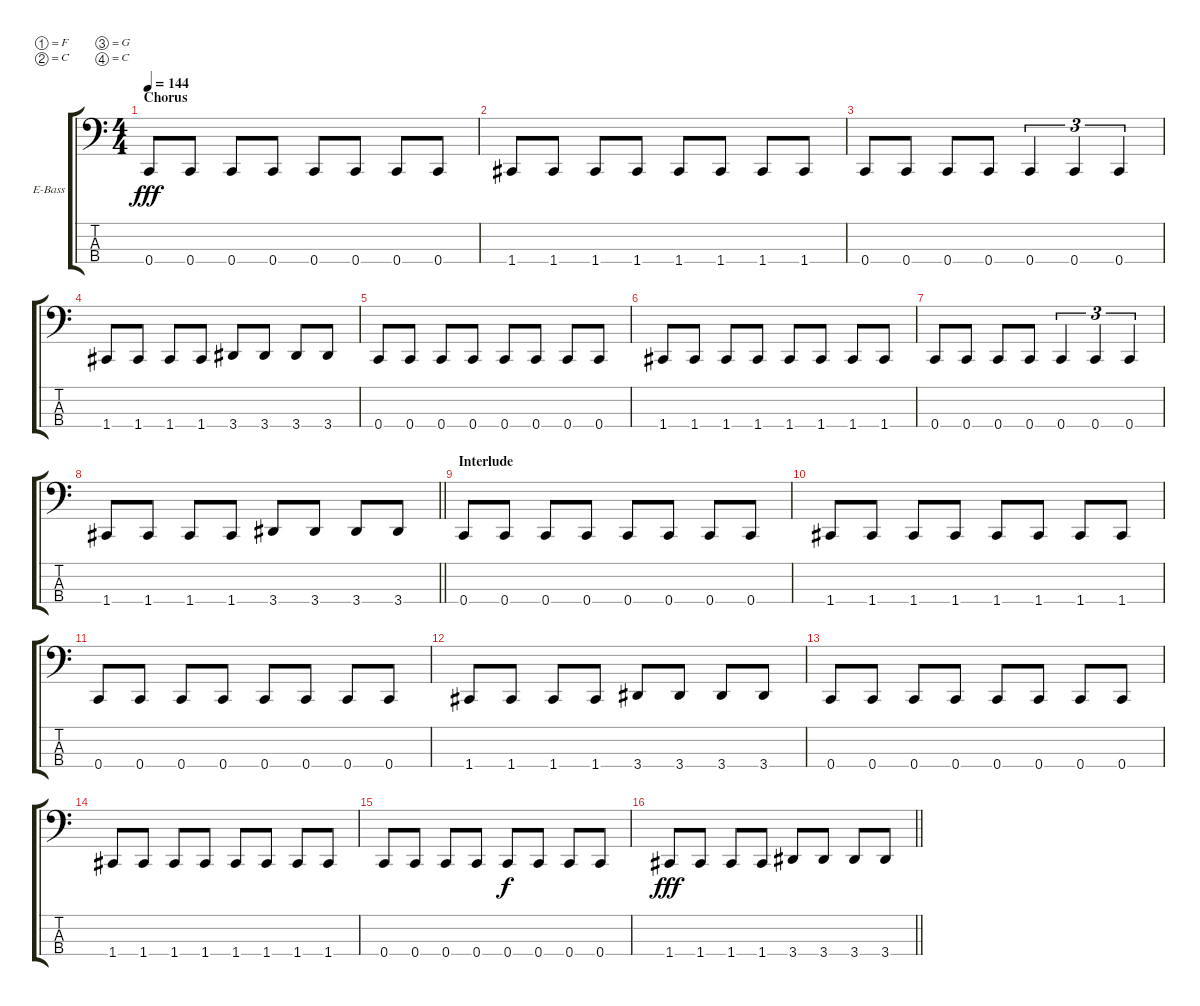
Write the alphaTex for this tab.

\bracketExtendMode groupsimilarinstruments
\firstSystemTrackNameOrientation horizontal
\otherSystemsTrackNameOrientation horizontal
\track ("Olli" "E-Bass") {instrument electricbassfinger}
\staff {score tabs}
\tuning (F2 C2 G1 C1)
\ts (4 4)
\section ("" "Chorus")
\tempo 144
\clef f4
\ks c
0.4.8{dy fff} 0.4.8 0.4.8 0.4.8 0.4.8 0.4.8 0.4.8 0.4.8 |
1.4.8 1.4.8 1.4.8 1.4.8 1.4.8 1.4.8 1.4.8 1.4.8 |
0.4.8 0.4.8 0.4.8 0.4.8 0.4.4{tu (3 2)} 0.4.4{tu (3 2)} 0.4.4{tu (3 2)} |
1.4.8 1.4.8 1.4.8 1.4.8 3.4.8 3.4.8 3.4.8 3.4.8 |
0.4.8 0.4.8 0.4.8 0.4.8 0.4.8 0.4.8 0.4.8 0.4.8 |
1.4.8 1.4.8 1.4.8 1.4.8 1.4.8 1.4.8 1.4.8 1.4.8 |
0.4.8 0.4.8 0.4.8 0.4.8 0.4.4{tu (3 2)} 0.4.4{tu (3 2)} 0.4.4{tu (3 2)} |
\barLineRight lightlight
1.4.8 1.4.8 1.4.8 1.4.8 3.4.8 3.4.8 3.4.8 3.4.8 |
\section ("" "Interlude")
0.4.8 0.4.8 0.4.8 0.4.8 0.4.8 0.4.8 0.4.8 0.4.8 |
1.4.8 1.4.8 1.4.8 1.4.8 1.4.8 1.4.8 1.4.8 1.4.8 |
0.4.8 0.4.8 0.4.8 0.4.8 0.4.8 0.4.8 0.4.8 0.4.8 |
1.4.8 1.4.8 1.4.8 1.4.8 3.4.8 3.4.8 3.4.8 3.4.8 |
0.4.8 0.4.8 0.4.8 0.4.8 0.4.8 0.4.8 0.4.8 0.4.8 |
1.4.8 1.4.8 1.4.8 1.4.8 1.4.8 1.4.8 1.4.8 1.4.8 |
0.4.8 0.4.8 0.4.8 0.4.8 0.4.8{dy f} 0.4.8 0.4.8 0.4.8 |
\barLineRight lightlight
1.4.8{dy fff} 1.4.8 1.4.8 1.4.8 3.4.8 3.4.8 3.4.8 3.4.8
